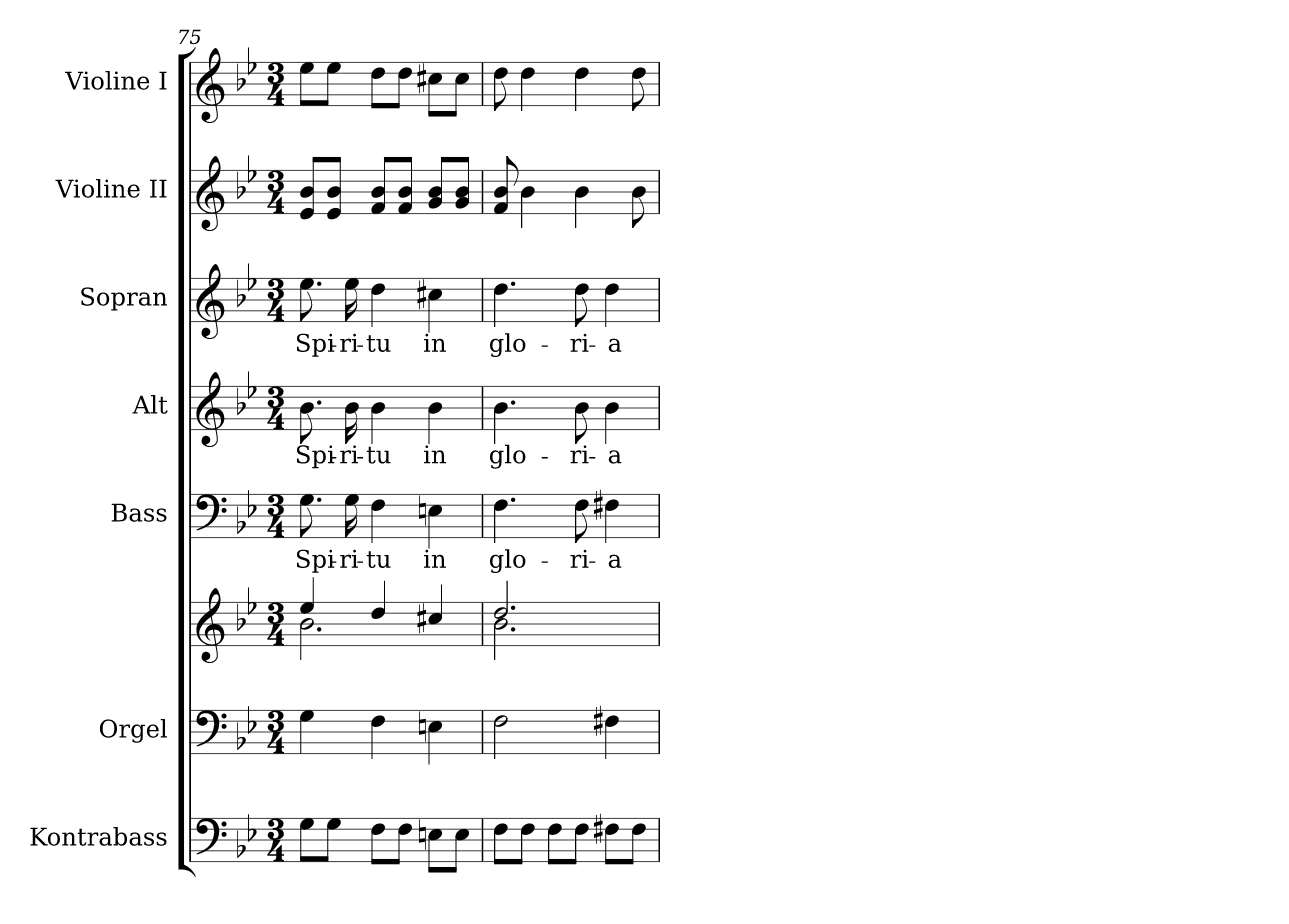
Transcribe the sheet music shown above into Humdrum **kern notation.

**kern	**kern	**kern	**kern	**text	**kern	**text	**kern	**text	**kern	**kern
*part7	*part6	*part6	*part5	*part5	*part4	*part4	*part3	*part3	*part2	*part1
*staff8	*staff7	*staff6	*staff5	*staff5	*staff4	*staff4	*staff3	*staff3	*staff2	*staff1
*I"Kontrabass	*I"Orgel	*	*I"Bass	*	*I"Alt	*	*I"Sopran	*	*I"Violine II	*I"Violine I
*I'Kb.	*I'Org.	*	*I'B	*	*I'A	*	*I'S	*	*I'Vl. II	*I'Vl. I
*clefF4	*clefF4	*clefG2	*clefF4	*	*clefG2	*	*clefG2	*	*clefG2	*clefG2
*ITrd7c12	*	*	*	*	*	*	*	*	*	*
*k[b-e-]	*k[b-e-]	*k[b-e-]	*k[b-e-]	*	*k[b-e-]	*	*k[b-e-]	*	*k[b-e-]	*k[b-e-]
*B-:	*B-:	*B-:	*B-:	*	*B-:	*	*B-:	*	*B-:	*B-:
*M3/4	*M3/4	*M3/4	*M3/4	*	*M3/4	*	*M3/4	*	*M3/4	*M3/4
=75	=75	=75	=75	=75	=75	=75	=75	=75	=75	=75
*	*	*^	*	*	*	*	*	*	*	*
!	!	!	!	!	!LO:LY:b	!	!LO:LY:b	!	!LO:LY:b	!	!
8GG\L	4G\	4ee-/	2.b-\	8.G\	Spi-	8.b-\	Spi-	8.ee-\	Spi-	8e-/ 8b-/L	8ee-\L
8GG\J	.	.	.	.	.	.	.	.	.	8e-/ 8b-/J	8ee-\J
!	!	!	!	!	!LO:LY:b	!	!LO:LY:b	!	!LO:LY:b	!	!
.	.	.	.	16G\	-ri-	16b-\	-ri-	16ee-\	-ri-	.	.
!	!	!	!	!	!LO:LY:b	!	!LO:LY:b	!	!LO:LY:b	!	!
8FF\L	4F\	4dd/	.	4F\	-tu	4b-\	-tu	4dd\	-tu	8f/ 8b-/L	8dd\L
8FF\J	.	.	.	.	.	.	.	.	.	8f/ 8b-/J	8dd\J
!	!	!	!	!	!LO:LY:b	!	!LO:LY:b	!	!LO:LY:b	!	!
8EEn\L	4En\	4cc#X/	.	4En\	in	4b-\	in	4cc#X\	in	8g/ 8b-/L	8cc#X\L
8EE\J	.	.	.	.	.	.	.	.	.	8g/ 8b-/J	8cc#\J
!!LO:PB:g=z
=76	=76	=76	=76	=76	=76	=76	=76	=76	=76	=76	=76
!	!	!	!	!	!LO:LY:b	!	!LO:LY:b	!	!LO:LY:b	!	!
8FF\L	2F\	2.dd/	2.b-\	4.F\	glo-	4.b-\	glo-	4.dd\	glo-	8f/ 8b-/	8dd\
8FF\J	.	.	.	.	.	.	.	.	.	4b-\	4dd\
8FF\L	.	.	.	.	.	.	.	.	.	.	.
!	!	!	!	!	!LO:LY:b	!	!LO:LY:b	!	!LO:LY:b	!	!
8FF\J	.	.	.	8F\	-ri-	8b-\	-ri-	8dd\	-ri-	4b-\	4dd\
!	!	!	!	!	!LO:LY:b	!	!LO:LY:b	!	!LO:LY:b	!	!
8FF#X\L	4F#X\	.	.	4F#X\	-a	4b-\	-a	4dd\	-a	.	.
8FF#\J	.	.	.	.	.	.	.	.	.	8b-\	8dd\
*	*	*v	*v	*	*	*	*	*	*	*	*
=	=	=	=	=	=	=	=	=	=	=
*-	*-	*-	*-	*-	*-	*-	*-	*-	*-	*-
